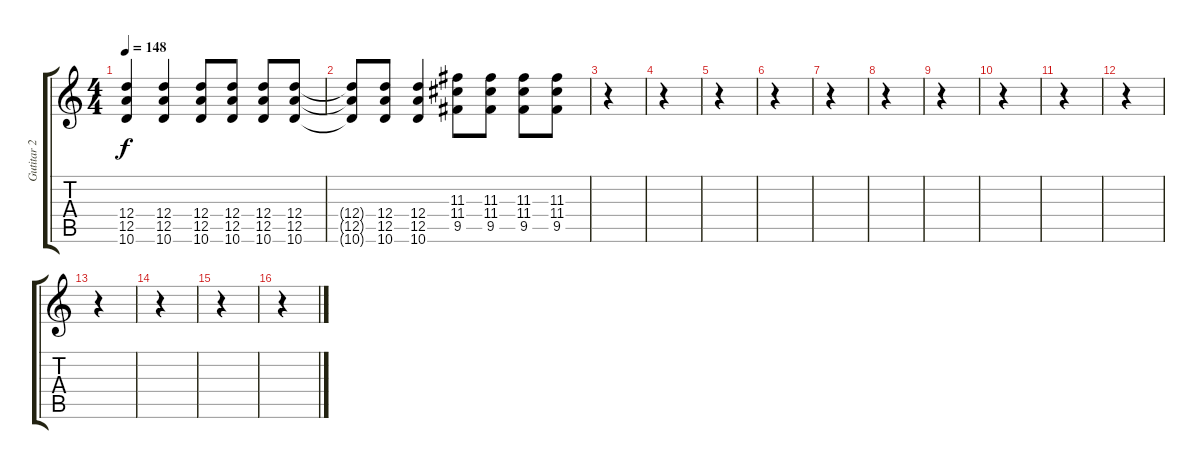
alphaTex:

\track ("Gutitar 2" "Gutitar 2") {instrument overdrivenguitar}
\staff {score tabs}
\tuning (E4 B3 G3 D3 A2 E2) {hide}
\ts (4 4)
\tempo 148
\clef g2
\ks c
(12.4 12.5 10.6).4{dy f} (12.4 12.5 10.6).4 (12.4 12.5 10.6).8 (12.4 12.5 10.6).8 (12.4 12.5 10.6).8 (12.4 12.5 10.6).8 |
(12.4{t} 12.5{t} 10.6{t}).8 (12.4 12.5 10.6).8 (12.4 12.5 10.6).4 (11.3 11.4 9.5).8 (11.3 11.4 9.5).8 (11.3 11.4 9.5).8 (11.3 11.4 9.5).8 |
r.4 |
r.4 |
r.4 |
r.4 |
r.4 |
r.4 |
r.4 |
r.4 |
r.4 |
r.4 |
r.4 |
r.4 |
r.4 |
r.4
